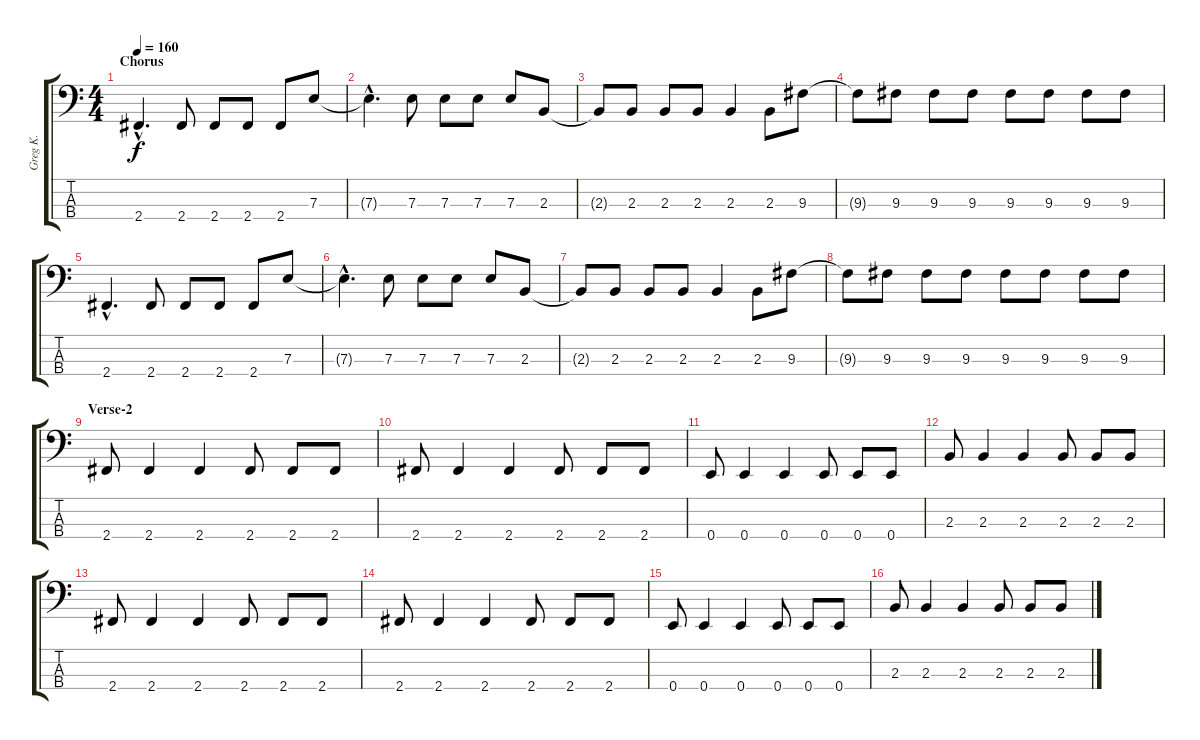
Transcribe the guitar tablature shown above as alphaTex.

\track ("Greg K." "Greg K.") {instrument electricbasspick}
\staff {score tabs}
\tuning (G2 D2 A1 E1) {hide}
\ts (4 4)
\section ("" "Chorus")
\tempo 160
\clef f4
\ks c
2.4{hac}.4{d dy f} 2.4.8 2.4.8 2.4.8 2.4.8 7.3.8 |
7.3{hac t}.4{d} 7.3.8 7.3.8 7.3.8 7.3.8 2.3.8 |
2.3{t}.8 2.3.8 2.3.8 2.3.8 2.3.4 2.3.8 9.3.8 |
9.3{t}.8 9.3.8 9.3.8 9.3.8 9.3.8 9.3.8 9.3.8 9.3.8 |
2.4{hac}.4{d} 2.4.8 2.4.8 2.4.8 2.4.8 7.3.8 |
7.3{hac t}.4{d} 7.3.8 7.3.8 7.3.8 7.3.8 2.3.8 |
2.3{t}.8 2.3.8 2.3.8 2.3.8 2.3.4 2.3.8 9.3.8 |
9.3{t}.8 9.3.8 9.3.8 9.3.8 9.3.8 9.3.8 9.3.8 9.3.8 |
\section ("" "Verse-2")
2.4.8 2.4.4 2.4.4 2.4.8 2.4.8 2.4.8 |
2.4.8 2.4.4 2.4.4 2.4.8 2.4.8 2.4.8 |
0.4.8 0.4.4 0.4.4 0.4.8 0.4.8 0.4.8 |
2.3.8 2.3.4 2.3.4 2.3.8 2.3.8 2.3.8 |
2.4.8 2.4.4 2.4.4 2.4.8 2.4.8 2.4.8 |
2.4.8 2.4.4 2.4.4 2.4.8 2.4.8 2.4.8 |
0.4.8 0.4.4 0.4.4 0.4.8 0.4.8 0.4.8 |
2.3.8 2.3.4 2.3.4 2.3.8 2.3.8 2.3.8
